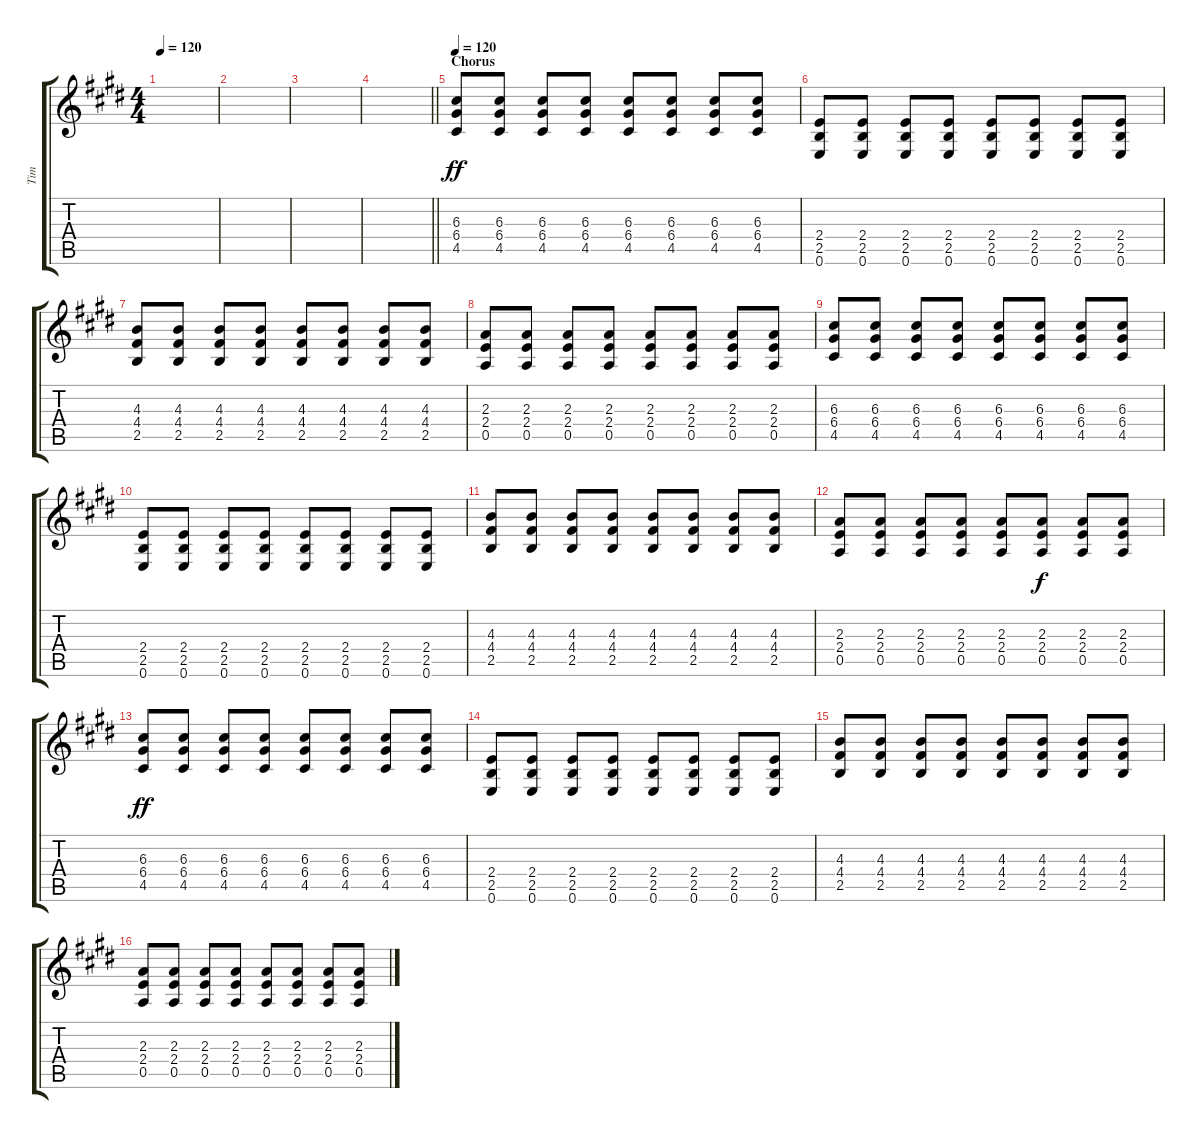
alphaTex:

\track ("Tim" "Tim") {instrument distortionguitar}
\staff {score tabs}
\tuning (E4 B3 G3 D3 A2 E2) {hide}
\ts (4 4)
\tempo 120
\clef g2
\ks e
|
|
|
\barLineRight lightlight
|
\section ("" "Chorus")
\tempo 120
(6.3 6.4 4.5).8{dy ff} (6.3 6.4 4.5).8 (6.3 6.4 4.5).8 (6.3 6.4 4.5).8 (6.3 6.4 4.5).8 (6.3 6.4 4.5).8 (6.3 6.4 4.5).8 (6.3 6.4 4.5).8 |
(2.4 2.5 0.6).8 (2.4 2.5 0.6).8 (2.4 2.5 0.6).8 (2.4 2.5 0.6).8 (2.4 2.5 0.6).8 (2.4 2.5 0.6).8 (2.4 2.5 0.6).8 (2.4 2.5 0.6).8 |
(4.3 4.4 2.5).8 (4.3 4.4 2.5).8 (4.3 4.4 2.5).8 (4.3 4.4 2.5).8 (4.3 4.4 2.5).8 (4.3 4.4 2.5).8 (4.3 4.4 2.5).8 (4.3 4.4 2.5).8 |
(2.3 2.4 0.5).8 (2.3 2.4 0.5).8 (2.3 2.4 0.5).8 (2.3 2.4 0.5).8 (2.3 2.4 0.5).8 (2.3 2.4 0.5).8 (2.3 2.4 0.5).8 (2.3 2.4 0.5).8 |
(6.3 6.4 4.5).8 (6.3 6.4 4.5).8 (6.3 6.4 4.5).8 (6.3 6.4 4.5).8 (6.3 6.4 4.5).8 (6.3 6.4 4.5).8 (6.3 6.4 4.5).8 (6.3 6.4 4.5).8 |
(2.4 2.5 0.6).8 (2.4 2.5 0.6).8 (2.4 2.5 0.6).8 (2.4 2.5 0.6).8 (2.4 2.5 0.6).8 (2.4 2.5 0.6).8 (2.4 2.5 0.6).8 (2.4 2.5 0.6).8 |
(4.3 4.4 2.5).8 (4.3 4.4 2.5).8 (4.3 4.4 2.5).8 (4.3 4.4 2.5).8 (4.3 4.4 2.5).8 (4.3 4.4 2.5).8 (4.3 4.4 2.5).8 (4.3 4.4 2.5).8 |
(2.3 2.4 0.5).8 (2.3 2.4 0.5).8 (2.3 2.4 0.5).8 (2.3 2.4 0.5).8 (2.3 2.4 0.5).8 (2.3 2.4 0.5).8{dy f} (2.3 2.4 0.5).8 (2.3 2.4 0.5).8 |
(6.3 6.4 4.5).8{dy ff} (6.3 6.4 4.5).8 (6.3 6.4 4.5).8 (6.3 6.4 4.5).8 (6.3 6.4 4.5).8 (6.3 6.4 4.5).8 (6.3 6.4 4.5).8 (6.3 6.4 4.5).8 |
(2.4 2.5 0.6).8 (2.4 2.5 0.6).8 (2.4 2.5 0.6).8 (2.4 2.5 0.6).8 (2.4 2.5 0.6).8 (2.4 2.5 0.6).8 (2.4 2.5 0.6).8 (2.4 2.5 0.6).8 |
(4.3 4.4 2.5).8 (4.3 4.4 2.5).8 (4.3 4.4 2.5).8 (4.3 4.4 2.5).8 (4.3 4.4 2.5).8 (4.3 4.4 2.5).8 (4.3 4.4 2.5).8 (4.3 4.4 2.5).8 |
(2.3 2.4 0.5).8 (2.3 2.4 0.5).8 (2.3 2.4 0.5).8 (2.3 2.4 0.5).8 (2.3 2.4 0.5).8 (2.3 2.4 0.5).8 (2.3 2.4 0.5).8 (2.3 2.4 0.5).8
